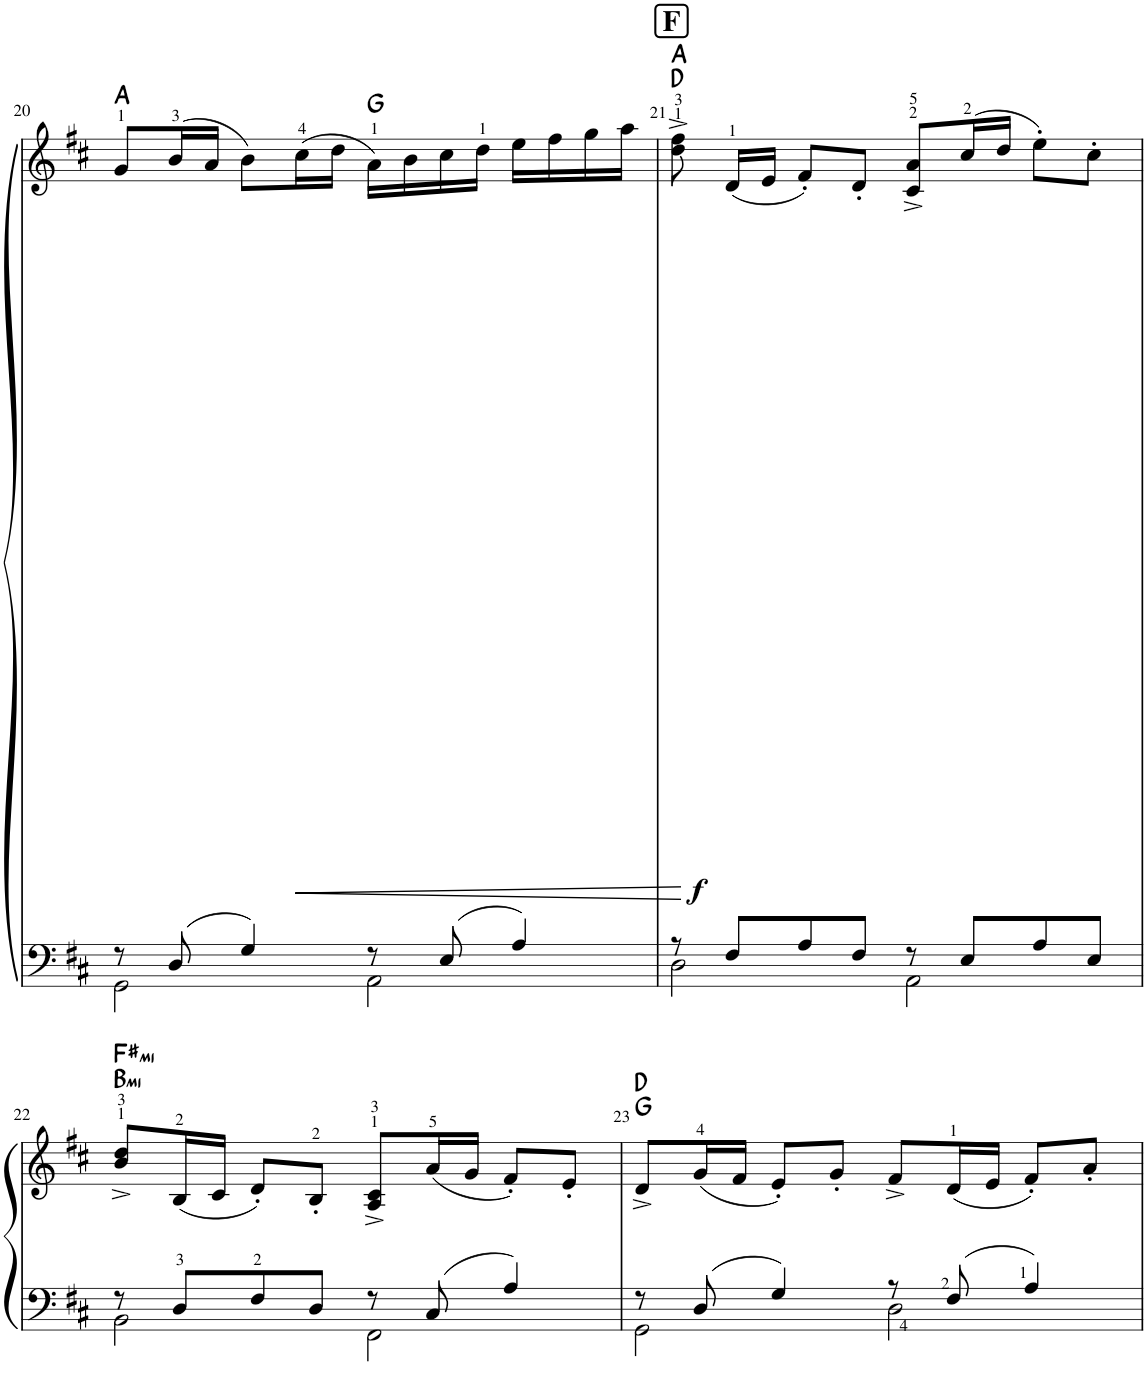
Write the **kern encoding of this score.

**kern	**kern	**dynam	**harte
*part1	*part1	*part1	*part1
*staff2	*staff1	*staff1/2	*
*I"Piano	*	*	*
*I'Pno	*	*	*
!!LO:PB:g=z
*clefF4	*clefG2	*	*
*k[f#c#]	*k[f#c#]	*	*
*M4/4	*M4/4	*	*
=20	=20	=20	=20
*^	*	*	*
8r	2GG\	8g/L	.	A:maj
8D/	.	(16b/L	.	.
.	.	16a/JJ	.	.
4G/	.	8b\L)	.	.
!	!	!	!LO:HP:b	!
.	.	(16cc#\L	<	.
.	.	16dd\JJ	.	.
8r	2AA\	16a\LL)	.	G:maj
.	.	16b\	.	.
8E/	.	16cc#\	.	.
.	.	16dd\JJ	.	.
4A/	.	16ee\LL	.	.
.	.	16ff#\	.	.
.	.	16gg\	.	.
.	.	16aa\JJ	.	.
*v	*v	*	*	*
.	.	[	.
=21	=21	=21	=21
*^	*	*	*
!	!	!LO:TX:a:B:t=F	!	!
!	!	!	!LO:DY:b	!
8r	2D\	8dd\^ 8ff#\^	f	D:maj A:maj
8F#/L	.	(16d/LL	.	.
.	.	16e/JJ	.	.
8A/	.	8f#'/L)	.	.
8F#/J	.	8d'/J	.	.
8r	2AA\	8c#/^ 8a/^L	.	.
8E/L	.	(16cc#/L	.	.
.	.	16dd/JJ	.	.
8A/	.	8ee'\L)	.	.
8E/J	.	8cc#'\J	.	.
!!LO:LB:g=z
=22	=22	=22	=22	=22
!	!	!	!	!LO:H:n=1:kt=mi
!	!	!	!	!LO:H:n=2:kt=mi
8r	2BB\	8b/^ 8dd/^L	.	B:min F#:min
8D/L	.	(16B/L	.	.
.	.	16c#/JJ	.	.
8F#/	.	8d'/L)	.	.
8D/J	.	8B'/J	.	.
8r	2FF#\	8A/^ 8c#/^L	.	.
8C#/	.	(16a/L	.	.
.	.	16g/JJ	.	.
4A/	.	8f#'/L)	.	.
.	.	8e'/J	.	.
=23	=23	=23	=23	=23
8r	2GG\	8d^/L	.	G:maj D:maj
8D/	.	(16g/L	.	.
.	.	16f#/JJ	.	.
4G/	.	8e'/L)	.	.
.	.	8g'/J	.	.
8r	2D\	8f#^/L	.	.
8F#/	.	(16d/L	.	.
.	.	16e/JJ	.	.
4A/	.	8f#'/L)	.	.
.	.	8a'/J	.	.
*v	*v	*	*	*
=	=	=	=
*-	*-	*-	*-
